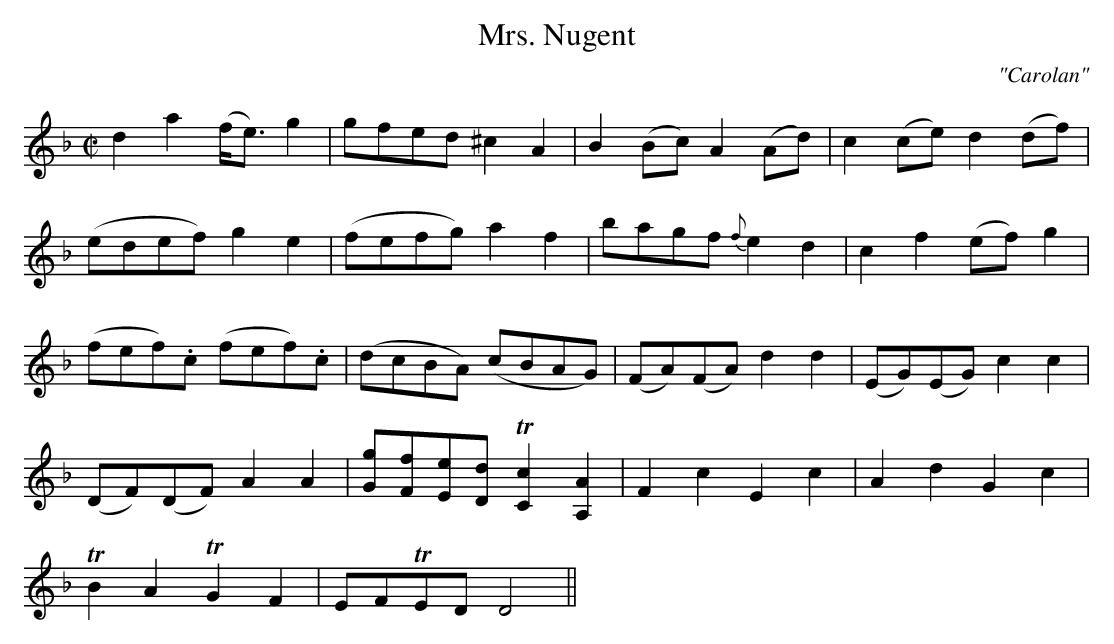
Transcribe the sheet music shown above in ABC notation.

X:1
T:Mrs. Nugent
M:C|
L:1/8
C:"Carolan"
K:Dmin
d2a2 (f<e) g2|gfed ^c2A2|B2 (Bc) A2 (Ad)|c2 (ce) d2 (df)|
(edef) g2e2|(fefg) a2f2|bagf {f}e2d2|c2f2 (ef) g2|
(fef).c (fef).c|(dcBA) (cBAG)|(FA)(FA) d2d2|(EG)(EG) c2c2|
(DF)(DF) A2A2|[Gg][Ff][Ee][Dd] T[C2c2][A,2A2]|F2c2E2c2|A2d2G2c2|
TB2A2TG2F2|EFTED D4||
